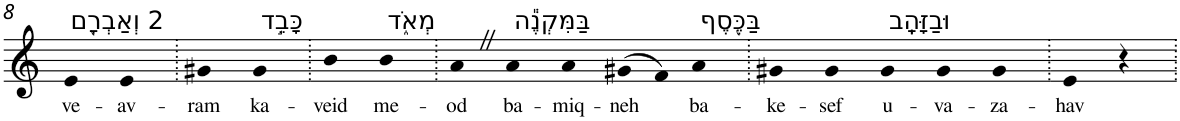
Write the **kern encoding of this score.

**kern	**text
*part1	*part1
*staff1	*staff1
*I"Piano	*
*I'Pno	*
!!LO:PB:g=z
*clefG2	*
*k[]	*
=8	=8
!LO:TX:a:t=2 וְאַבְרָ֖ם	!
!	!LO:LY:b
4e	ve-
!	!LO:LY:b
4e	-av-
=9.	=9.
!	!LO:LY:b
4g#X	-ram
!LO:TX:a:t=כָּבֵ֣ד	!
!	!LO:LY:b
4g#	ka-
=10.	=10.
!	!LO:LY:b
4b	-veid
!LO:TX:a:t=מְאֹ֑ד	!
!	!LO:LY:b
4b	me-
=11.	=11.
!	!LO:LY:b
4aZ	-od
!LO:TX:a:t=בַּמִּקְנֶ֕ה	!
!	!LO:LY:b
4a	ba-
!	!LO:LY:b
4a	-miq-
!	!LO:LY:b
(>8g#X	-neh
8f)	.
!LO:TX:a:t=בַּכֶּ֖סֶף	!
!	!LO:LY:b
4a	ba-
=12.	=12.
!	!LO:LY:b
4g#X	-ke-
!	!LO:LY:b
4g#	-sef
!LO:TX:a:t=וּבַזָּהָֽב	!
!	!LO:LY:b
4g#	u-
!	!LO:LY:b
4g#	-va-
!	!LO:LY:b
4g#	-za-
=13.	=13.
!	!LO:LY:b
4e	-hav
4r	.
=.	=.
*-	*-
